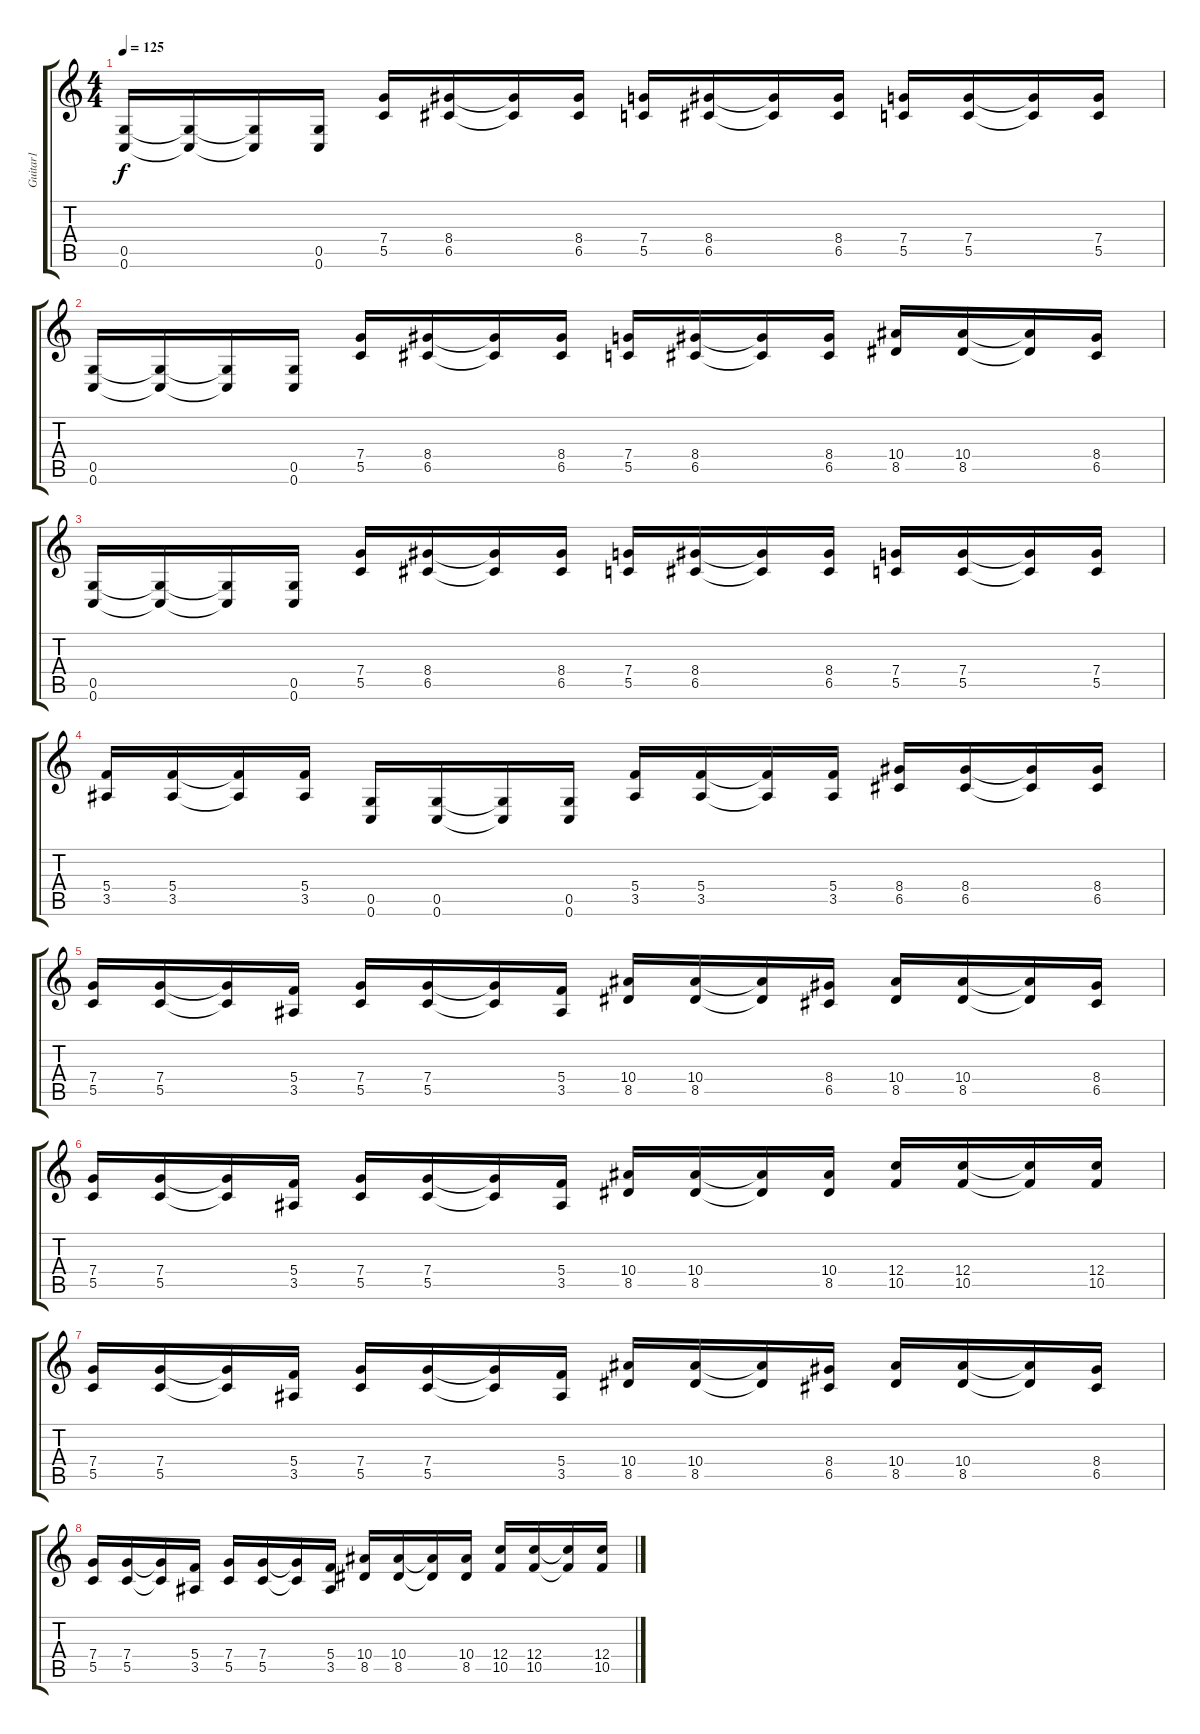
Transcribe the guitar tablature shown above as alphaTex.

\track ("Guitar1" "Guitar1") {instrument distortionguitar}
\staff {score tabs}
\tuning (D4 A3 F3 C3 G2 C2) {hide}
\ts (4 4)
\tempo 125
\clef g2
\ks c
(0.5 0.6).16{dy f} (0.5{t} 0.6{t}).16 (0.5{t} 0.6{t}).16 (0.5 0.6).16 (7.4 5.5).16 (8.4 6.5).16 (8.4{t} 6.5{t}).16 (8.4 6.5).16 (7.4 5.5).16 (8.4 6.5).16 (8.4{t} 6.5{t}).16 (8.4 6.5).16 (7.4 5.5).16 (7.4 5.5).16 (7.4{t} 5.5{t}).16 (7.4 5.5).16 |
(0.5 0.6).16 (0.5{t} 0.6{t}).16 (0.5{t} 0.6{t}).16 (0.5 0.6).16 (7.4 5.5).16 (8.4 6.5).16 (8.4{t} 6.5{t}).16 (8.4 6.5).16 (7.4 5.5).16 (8.4 6.5).16 (8.4{t} 6.5{t}).16 (8.4 6.5).16 (10.4 8.5).16 (10.4 8.5).16 (10.4{t} 8.5{t}).16 (8.4 6.5).16 |
(0.5 0.6).16 (0.5{t} 0.6{t}).16 (0.5{t} 0.6{t}).16 (0.5 0.6).16 (7.4 5.5).16 (8.4 6.5).16 (8.4{t} 6.5{t}).16 (8.4 6.5).16 (7.4 5.5).16 (8.4 6.5).16 (8.4{t} 6.5{t}).16 (8.4 6.5).16 (7.4 5.5).16 (7.4 5.5).16 (7.4{t} 5.5{t}).16 (7.4 5.5).16 |
(5.4 3.5).16 (5.4 3.5).16 (5.4{t} 3.5{t}).16 (5.4 3.5).16 (0.5 0.6).16 (0.5 0.6).16 (0.5{t} 0.6{t}).16 (0.5 0.6).16 (5.4 3.5).16 (5.4 3.5).16 (5.4{t} 3.5{t}).16 (5.4 3.5).16 (8.4 6.5).16 (8.4 6.5).16 (8.4{t} 6.5{t}).16 (8.4 6.5).16 |
(7.4 5.5).16 (7.4 5.5).16 (7.4{t} 5.5{t}).16 (5.4 3.5).16 (7.4 5.5).16 (7.4 5.5).16 (7.4{t} 5.5{t}).16 (5.4 3.5).16 (10.4 8.5).16 (10.4 8.5).16 (10.4{t} 8.5{t}).16 (8.4 6.5).16 (10.4 8.5).16 (10.4 8.5).16 (10.4{t} 8.5{t}).16 (8.4 6.5).16 |
(7.4 5.5).16 (7.4 5.5).16 (7.4{t} 5.5{t}).16 (5.4 3.5).16 (7.4 5.5).16 (7.4 5.5).16 (7.4{t} 5.5{t}).16 (5.4 3.5).16 (10.4 8.5).16 (10.4 8.5).16 (10.4{t} 8.5{t}).16 (10.4 8.5).16 (12.4 10.5).16 (12.4 10.5).16 (12.4{t} 10.5{t}).16 (12.4 10.5).16 |
(7.4 5.5).16 (7.4 5.5).16 (7.4{t} 5.5{t}).16 (5.4 3.5).16 (7.4 5.5).16 (7.4 5.5).16 (7.4{t} 5.5{t}).16 (5.4 3.5).16 (10.4 8.5).16 (10.4 8.5).16 (10.4{t} 8.5{t}).16 (8.4 6.5).16 (10.4 8.5).16 (10.4 8.5).16 (10.4{t} 8.5{t}).16 (8.4 6.5).16 |
(7.4 5.5).16 (7.4 5.5).16 (7.4{t} 5.5{t}).16 (5.4 3.5).16 (7.4 5.5).16 (7.4 5.5).16 (7.4{t} 5.5{t}).16 (5.4 3.5).16 (10.4 8.5).16 (10.4 8.5).16 (10.4{t} 8.5{t}).16 (10.4 8.5).16 (12.4 10.5).16 (12.4 10.5).16 (12.4{t} 10.5{t}).16 (12.4 10.5).16
